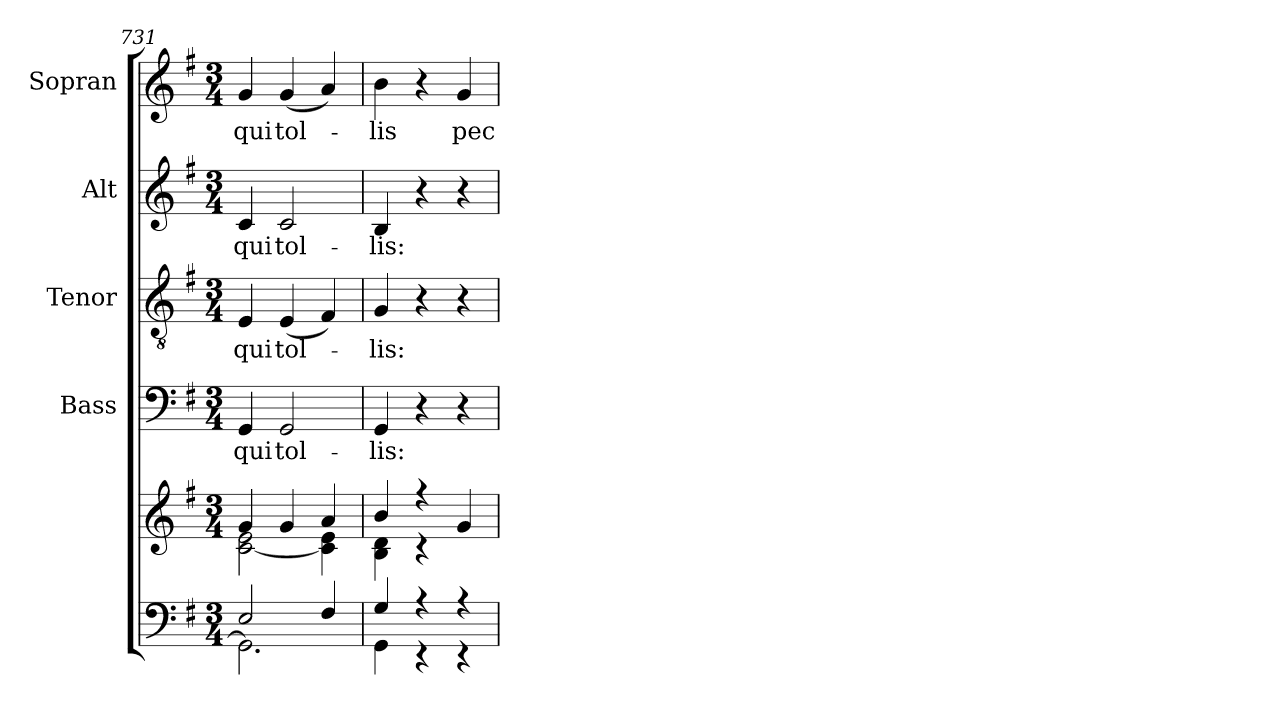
**kern	**kern	**kern	**text	**kern	**text	**kern	**text	**kern	**text
*part5	*part5	*part4	*part4	*part3	*part3	*part2	*part2	*part1	*part1
*staff6	*staff5	*staff4	*staff4	*staff3	*staff3	*staff2	*staff2	*staff1	*staff1
*	*	*I"Bass	*	*I"Tenor	*	*I"Alt	*	*I"Sopran	*
*	*	*I'B.	*	*I'T.	*	*I'A.	*	*I'S.	*
!!LO:PB:g=z
*clefF4	*clefG2	*clefF4	*	*clefGv2	*	*clefG2	*	*clefG2	*
*k[f#]	*k[f#]	*k[f#]	*	*k[f#]	*	*k[f#]	*	*k[f#]	*
*G:	*G:	*G:	*	*G:	*	*G:	*	*G:	*
*M3/4	*M3/4	*M3/4	*	*M3/4	*	*M3/4	*	*M3/4	*
=731	=731	=731	=731	=731	=731	=731	=731	=731	=731
*^	*^	*	*	*	*	*	*	*	*
!	!	!	!	!	!LO:LY:b	!	!LO:LY:b	!	!LO:LY:b	!	!LO:LY:b
2E/	2.GG\]	4g/	[<2c\ 2e\	4GG/	qui	4E/	qui	4c/	qui	4g/	qui
!	!	!	!	!	!LO:LY:b	!	!LO:LY:b	!	!LO:LY:b	!	!LO:LY:b
.	.	4g/	.	2GG/	tol-	(<4E/	tol-	2c/	tol-	(<4g/	tol-
4F#/	.	4a/	4c\] 4e\	.	.	4F#/)	.	.	.	4a/)	.
=732	=732	=732	=732	=732	=732	=732	=732	=732	=732	=732	=732
!	!	!	!	!	!LO:LY:b	!	!LO:LY:b	!	!LO:LY:b	!	!LO:LY:b
4G/	4GG\	4b/	4B\ 4d\	4GG/	-lis:	4G/	-lis:	4B/	-lis:	4b\	-lis
4r	4r	4r	4r	4r	.	4r	.	4r	.	4r	.
!	!	!	!	!	!	!	!	!	!	!	!LO:LY:b
4r	4r	4g/	4ryy	4r	.	4r	.	4r	.	4g/	pec-
*v	*v	*	*	*	*	*	*	*	*	*	*
*	*v	*v	*	*	*	*	*	*	*	*
=	=	=	=	=	=	=	=	=	=
*-	*-	*-	*-	*-	*-	*-	*-	*-	*-
